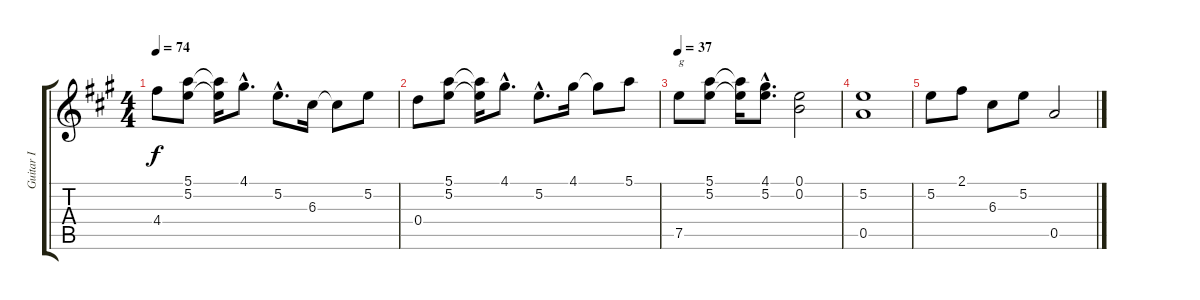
\track ("Guitar I" "Guitar I") {instrument distortionguitar}
\staff {score tabs}
\tuning (E4 B3 G3 D4 A3 E3) {hide}
\ts (4 4)
\tempo 74
\clef g2
\ks f#minor
4.4.8{dy f} (5.1 5.2).8 (5.1{t} 5.2{t}).16 4.1{hac}.8{d} 5.2{hac}.8{d} 6.3.16 6.3{t}.8 5.2.8 |
0.4.8 (5.1 5.2).8 (5.1{t} 5.2{t}).16 4.1{hac}.8{d} 5.2{hac}.8{d} 4.1.16 4.1{t}.8 5.1.8 |
\tempo 37
\ks a
7.5.8{txt "g"} (5.1 5.2).8 (5.1{t} 5.2{t}).16 (4.1{hac} 5.2{hac}).8{d} (0.1 0.2).2 |
(5.2 0.5).1 |
5.2.8 2.1.8 6.3.8 5.2.8 0.5.2
